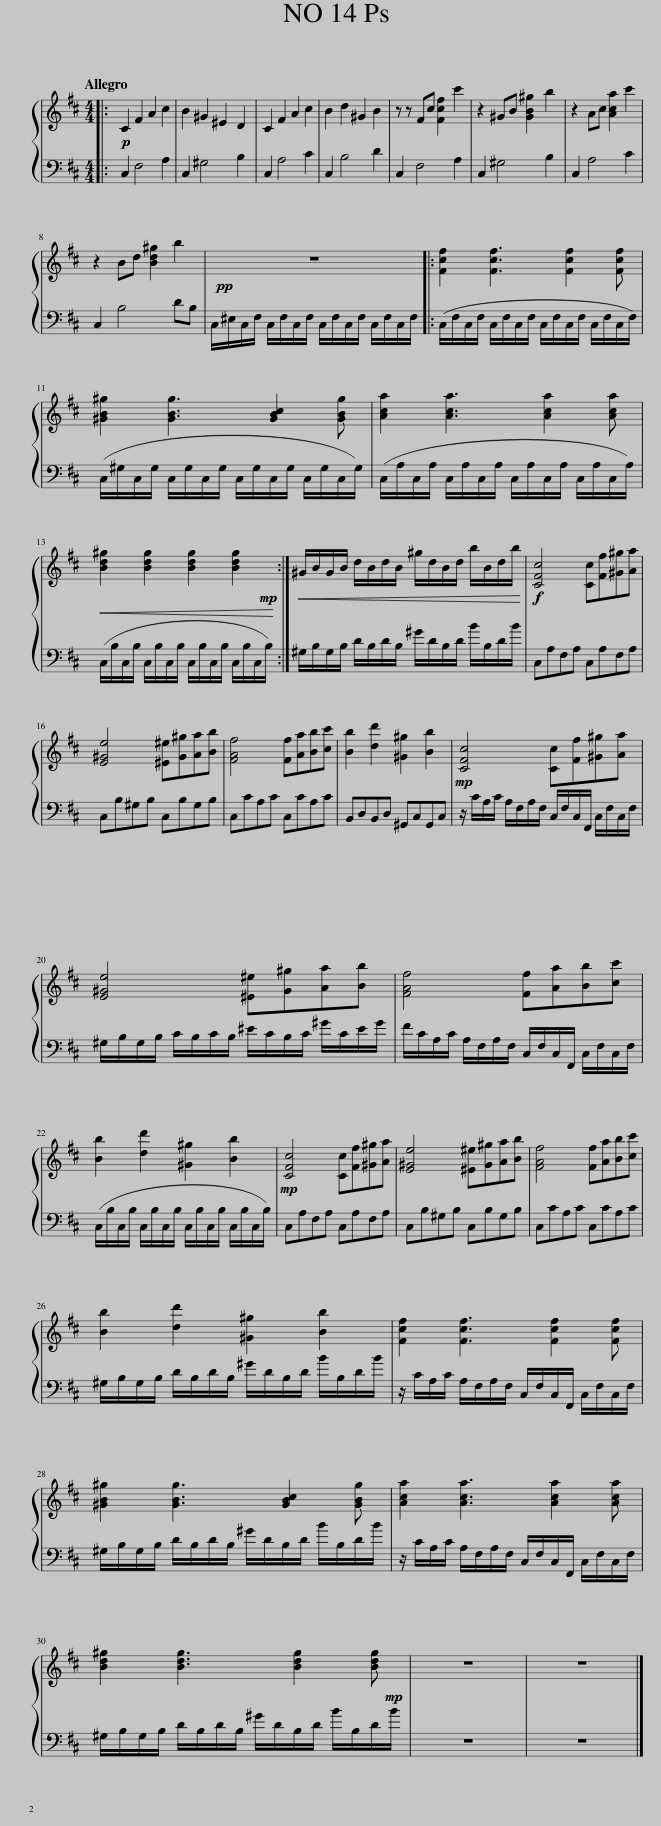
X:1
%%score { 1 | 2 }
L:1/8
Q:1/4=144
M:4/4
I:linebreak $
K:D
V:1 treble
V:2 bass
V:1
|:!p! C2 F2 A2 c2 | B2 ^G2 ^E2 D2 | C2 F2 A2 c2 | B2 d2 ^G2 B2 | z z Fc [Fcf]2 c'2 | %5
 z2 ^GB [GB^g]2 b2 | z2 Ac [Aca]2 c'2 |$ z2 Bd [Bd^g]2 b2 | z8 |: [Fcf]2 [Fcf]3 [Fcf]2 [Fcf] |$ %10
 [^GB^g]2 [GBg]3 [GBc]2 [GBg] | [Aca]2 [Aca]3 [Aca]2 [Aca] |$!<(! [Bd^g]2 [Bdg]2 [Bdg]2 [Bdg]2!<)!!mp! :|!<(! ^G/B/G/B/ d/B/d/B/ ^g/d/B/d/ b/B/d/b/!<)! |!f! [CFc]4 [Cc][Ff][^G^g][Aa] |$ %15
 [E^Ge]4 [^E^e][G^g][Aa][Bb] | [FAf]4 [Ff][Aa][Bb][cc'] | [Bb]2 [dd']2 [^G^g]2 [Bb]2 |!mp! [CFc]4 [Cc][Ff][^G^g][Aa] |$ [E^Ge]4 [^E^e][G^g][Aa][Bb] | %20
 [FAf]4 [Ff][Aa][Bb][cc'] |$ [Bb]2 [dd']2 [^G^g]2 [Bb]2 |!mp! [CFc]4 [Cc][Ff][^G^g][Aa] | [E^Ge]4 [^E^e][G^g][Aa][Bb] | [FAf]4 [Ff][Aa][Bb][cc'] |$ %25
 [Bb]2 [dd']2 [^G^g]2 [Bb]2 | [Fcf]2 [Fcf]3 [Fcf]2 [Fcf] |$ [^GB^g]2 [GBg]3 [GBc]2 [GBg] | [Aca]2 [Aca]3 [Aca]2 [Aca] |$ [Bd^g]2 [Bdg]3 [Bdg]2 [Bdg]!mp! | %30
 z8 | z8 |] %32
V:2
|: C,2 F,4 A,2 | C,2 ^G,4 B,2 | C,2 A,4 C2 | C,2 B,4 D2 | C,2 F,4 A,2 | %5
 C,2 ^G,4 B,2 | C,2 A,4 C2 |$ C,2 B,4 DB, | C,/!pp!^E,/C,/F,/ C,/F,/C,/F,/ C,/F,/C,/F,/ C,/F,/C,/F,/ |: (C,/F,/C,/F,/ C,/F,/C,/F,/ C,/F,/C,/F,/ C,/F,/C,/F,/) |$ %10
 (C,/^G,/C,/G,/ C,/G,/C,/G,/ C,/G,/C,/G,/ C,/G,/C,/G,/) | (C,/A,/C,/A,/ C,/A,/C,/A,/ C,/A,/C,/A,/ C,/A,/C,/A,/) |$ (C,/B,/C,/B,/ C,/B,/C,/B,/ C,/B,/C,/B,/ C,/B,/C,/B,/) :| ^G,/B,/G,/B,/ D/B,/D/B,/ ^G/D/B,/D/ B/B,/D/B/ | C,A,F,A, C,A,F,A, |$ %15
 C,B,^G,B, C,B,G,B, | C,CA,C C,CA,C | B,,D,B,,D, ^G,,C,G,,C, | z/ C/A,/C/ A,/F,/A,/F,/ C,/F,/C,/F,,/ C,/F,/C,/F,/ |$ ^G,/B,/G,/B,/ C/B,/C/B,/ ^E/C/B,/C/ ^G/C/E/G/ | %20
 F/C/A,/C/ A,/F,/A,/F,/ C,/F,/C,/F,,/ C,/F,/C,/F,/ |$ (C,/B,/C,/B,/ C,/B,/C,/B,/ C,/B,/C,/B,/ C,/B,/C,/B,/) | C,A,F,A, C,A,F,A, | C,B,^G,B, C,B,G,B, | C,CA,C C,CA,C |$ %25
 ^G,/B,/G,/B,/ D/B,/D/B,/ ^G/D/B,/D/ B/B,/D/B/ | z/ C/A,/C/ A,/F,/A,/F,/ C,/F,/C,/F,,/ C,/F,/C,/F,/ |$ ^G,/B,/G,/B,/ D/B,/D/B,/ ^G/D/B,/D/ B/B,/D/B/ | z/ C/A,/C/ A,/F,/A,/F,/ C,/F,/C,/F,,/ C,/F,/C,/F,/ |$ ^G,/B,/G,/B,/ D/B,/D/B,/ ^G/D/B,/D/ B/B,/D/B/ | %30
 z8 | z8 |] %32
